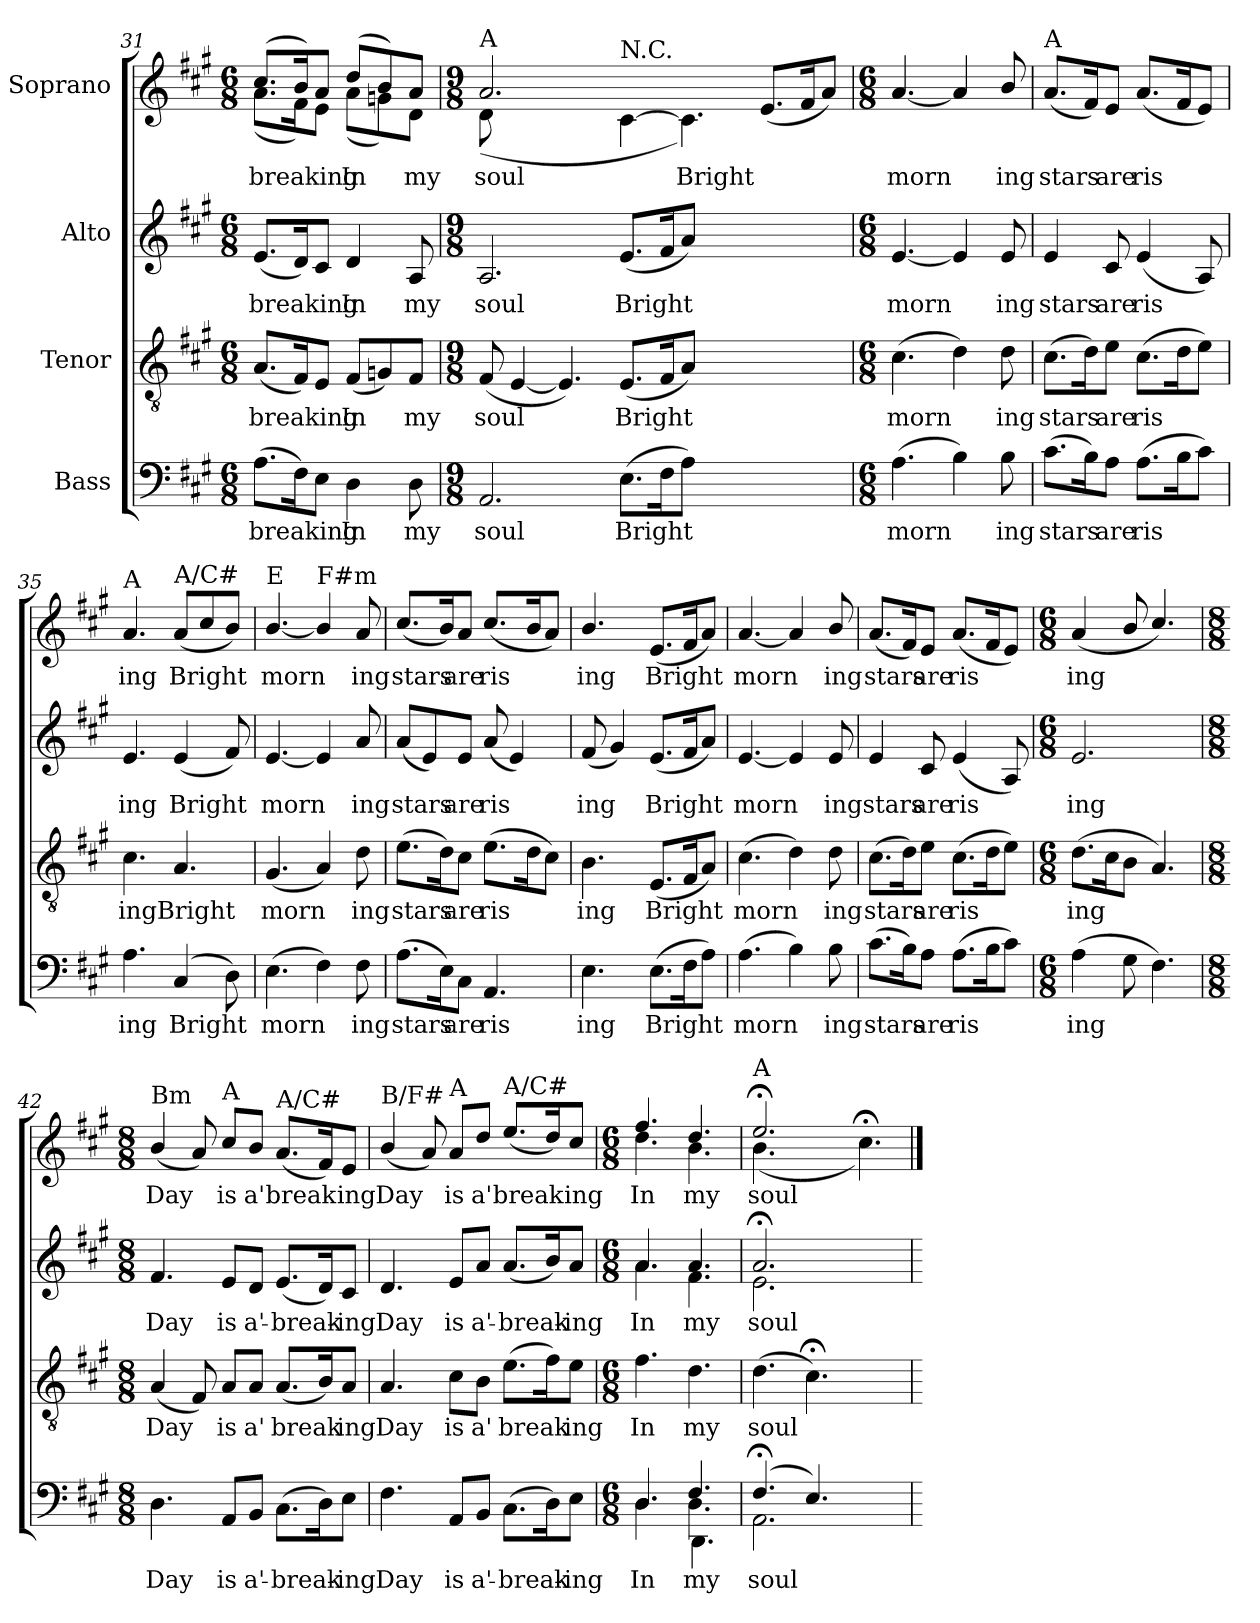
**kern	**text	**kern	**text	**kern	**text	**kern	**text
*part4	*part4	*part3	*part3	*part2	*part2	*part1	*part1
*staff4	*staff4	*staff3	*staff3	*staff2	*staff2	*staff1	*staff1
*I"Bass	*	*I"Tenor	*	*I"Alto	*	*I"Soprano	*
*clefF4	*	*clefGv2	*	*clefG2	*	*clefG2	*
*k[f#c#g#]	*	*k[f#c#g#]	*	*k[f#c#g#]	*	*k[f#c#g#]	*
*A:	*	*A:	*	*A:	*	*A:	*
*M6/8	*	*M6/8	*	*M6/8	*	*M6/8	*
=31	=31	=31	=31	=31	=31	=31	=31
!	!LO:LY:b	!	!LO:LY:b	!	!LO:LY:b	!	!LO:LY:b
*	*	*	*	*	*	*^	*
(>8.A\L	-breaking	(<8.A/L	breaking	(<8.e/L	-breaking	(>8.cc#/L	(<8.a\L	breaking
16F#\)	.	16F#/)	.	16d/)	.	16b/)	16f#\)	.
8E\J	.	8E/J	.	8c#/J	.	8a/J	8e\J	.
!	!LO:LY:b:cj	!	!LO:LY:b:cj	!	!LO:LY:b:cj	!	!	!LO:LY:b:cj
4D\	In	(<8F#/L	In	4d/	In	(>8dd/L	(<8a\L	In
.	.	8Gn/)	.	.	.	8b/)	8gn\)	.
!	!LO:LY:b:cj	!	!LO:LY:b:cj	!	!LO:LY:b:cj	!	!	!LO:LY:b:cj
8D\	my	8F#/J	my	8A/	my	8a/J	8d\J	my
!!LO:LB:g=z	!!
=32	=32	=32	=32	=32	=32	=32	=32	=32
*M9/8	*	*M9/8	*	*M9/8	*	*M9/8	*	*
!	!	!	!	!	!	!LO:TX:a:t=A	!	!
!	!LO:LY:b:cj	!	!LO:LY:b	!	!LO:LY:b:cj	!	!	!LO:LY:b:cj
2.AA/	soul	(<8F#/	soul	2.A/	soul	2.a/	(<8d\	soul
.	.	[<4E/	.	.	.	.	1ryy	.
.	.	4.E/])	.	.	.	.	.	.
!	!	!	!	!	!	!LO:TX:a:t=N.C.	!	!
!	!LO:LY:b	!	!LO:LY:b	!	!LO:LY:b	!	!	!
(>8.E\L	Bright	(<8.E/L	Bright	(<8.e/L	Bright	[<4c#\	.	.
16F#\	.	16F#/	.	16f#/	.	.	.	.
!	!	!	!	!	!	!	!	!LO:LY:b
8A\J)	.	8A/J)	.	8a/J)	.	4.c#\])	.	Bright
2ryy	.	2ryy	.	2ryy	.	.	2ryy	.
.	.	.	.	.	.	(>8.e/L	.	.
.	.	.	.	.	.	16f#/	.	.
8ryy	.	8ryy	.	8ryy	.	8a/J)	8ryy	.
*	*	*	*	*	*	*v	*v	*
=33	=33	=33	=33	=33	=33	=33	=33
*M6/8	*	*M6/8	*	*M6/8	*	*M6/8	*
*	*	*	*	*	*	*^	*
!	!	!	!	!	!	!LO:TX:a:t=A	!	!
!	!LO:LY:b	!	!LO:LY:b	!	!LO:LY:b	!	!	!LO:LY:b
*	*	*	*	*	*	*v	*v	*
(>4.A\	morn	(>4.c#\	morn	[<4.e/	morn	[>4.a/	morn
4B\)	.	4d\)	.	4e/]	.	4a/]	.
!	!LO:LY:b:cj	!	!LO:LY:b:cj	!	!LO:LY:b:cj	!	!LO:LY:b:cj
8B\	ing	8d\	ing	8e/	ing	8b/	ing
=34	=34	=34	=34	=34	=34	=34	=34
!	!	!	!	!	!	!LO:TX:a:t=A	!
!	!LO:LY:b	!	!LO:LY:b	!	!LO:LY:b:cj	!	!LO:LY:b
(>8.c#\L	stars	(>8.c#\L	stars	4e/	stars	(>8.a/L	stars
16B\)	.	16d\)	.	.	.	16f#/)	.
!	!LO:LY:b:cj	!	!LO:LY:b:cj	!	!LO:LY:b:cj	!	!LO:LY:b:cj
8A\J	are	8e\J	are	8c#/	are	8e/J	are
!	!LO:LY:b	!	!LO:LY:b	!	!LO:LY:b	!	!LO:LY:b
(>8.A\L	ris	(>8.c#\L	ris	(<4e/	ris	(>8.a/L	ris
16B\	.	16d\	.	.	.	16f#/	.
8c#\J)	.	8e\J)	.	8A/)	.	8e/J)	.
=35	=35	=35	=35	=35	=35	=35	=35
!	!	!	!	!	!	!LO:TX:a:t=A	!
!	!LO:LY:b:cj	!	!LO:LY:b	!	!LO:LY:b:cj	!	!LO:LY:b:cj
4.A\	ing	4.c#\	ingBright	4.e/	ing	4.a/	ing
!	!	!	!	!	!	!LO:TX:a:t=A/C#	!
!	!LO:LY:b	!	!	!	!LO:LY:b	!	!LO:LY:b
(>4C#/	Bright	4.A/	.	(<4e/	Bright	(>8a/L	Bright
.	.	.	.	.	.	8cc#/	.
8D\)	.	.	.	8f#/)	.	8b/J)	.
=36	=36	=36	=36	=36	=36	=36	=36
!	!	!	!	!	!	!LO:TX:a:t=E	!
!	!LO:LY:b	!	!LO:LY:b	!	!LO:LY:b	!	!LO:LY:b
(>4.E\	morn	(<4.G#/	morn	[<4.e/	morn	[>4.b/	morn
!	!	!	!	!	!	!LO:TX:a:t=F#m	!
4F#\)	.	4A/)	.	4e/]	.	4b/]	.
!	!LO:LY:b:cj	!	!LO:LY:b:cj	!	!LO:LY:b:cj	!	!LO:LY:b:cj
8F#\	ing	8d\	ing	8a/	ing	8a/	ing
!!LO:PB:g=z
=37	=37	=37	=37	=37	=37	=37	=37
!	!LO:LY:b	!	!LO:LY:b	!	!LO:LY:b	!	!LO:LY:b
(>8.A\L	stars	(>8.e\L	stars	(<8a/L	stars	(>8.cc#/L	stars
.	.	.	.	8e/)	.	.	.
16E\)	.	16d\)	.	.	.	16b/)	.
!	!LO:LY:b:cj	!	!LO:LY:b:cj	!	!LO:LY:b:cj	!	!LO:LY:b:cj
8C#\J	are	8c#\J	are	8e/J	are	8a/J	are
!	!LO:LY:b:cj	!	!LO:LY:b	!	!LO:LY:b	!	!LO:LY:b
4.AA/	ris	(>8.e\L	ris	(<8a/	ris	(>8.cc#/L	ris
.	.	.	.	4e/)	.	.	.
.	.	16d\	.	.	.	16b/	.
.	.	8c#\J)	.	.	.	8a/J)	.
=38	=38	=38	=38	=38	=38	=38	=38
!	!LO:LY:b:cj	!	!LO:LY:b:cj	!	!LO:LY:b	!	!LO:LY:b:cj
4.E\	ing	4.B\	ing	(<8f#/	ing	4.b/	ing
.	.	.	.	4g#/)	.	.	.
!	!LO:LY:b	!	!LO:LY:b	!	!LO:LY:b	!	!LO:LY:b
(>8.E\L	Bright	(<8.E/L	Bright	(<8.e/L	Bright	(>8.e/L	Bright
16F#\	.	16F#/	.	16f#/	.	16f#/	.
8A\J)	.	8A/J)	.	8a/J)	.	8a/J)	.
=39	=39	=39	=39	=39	=39	=39	=39
!	!LO:LY:b	!	!LO:LY:b	!	!LO:LY:b	!	!LO:LY:b
(>4.A\	morn	(>4.c#\	morn	[<4.e/	morn	[>4.a/	morn
4B\)	.	4d\)	.	4e/]	.	4a/]	.
!	!LO:LY:b:cj	!	!LO:LY:b:cj	!	!LO:LY:b	!	!LO:LY:b:cj
8B\	ing	8d\	ing	8e/	ingstars	8b/	ing
=40	=40	=40	=40	=40	=40	=40	=40
!	!LO:LY:b	!	!LO:LY:b	!	!	!	!LO:LY:b
(>8.c#\L	stars	(>8.c#\L	stars	4e/	.	(>8.a/L	stars
16B\)	.	16d\)	.	.	.	16f#/)	.
!	!LO:LY:b:cj	!	!LO:LY:b:cj	!	!LO:LY:b:cj	!	!LO:LY:b:cj
8A\J	are	8e\J	are	8c#/	are	8e/J	are
!	!LO:LY:b	!	!LO:LY:b	!	!LO:LY:b	!	!LO:LY:b
(>8.A\L	ris	(>8.c#\L	ris	(<4e/	ris	(>8.a/L	ris
16B\	.	16d\	.	.	.	16f#/	.
8c#\J)	.	8e\J)	.	8A/)	.	8e/J)	.
=41	=41	=41	=41	=41	=41	=41	=41
*M6/8	*	*M6/8	*	*M6/8	*	*M6/8	*
!	!LO:LY:b	!	!LO:LY:b	!	!LO:LY:b:cj	!	!LO:LY:b
(>4A\	ing	(>8.d\L	ing	2.e/	ing	(>4a/	ing
.	.	16c#\	.	.	.	.	.
8G#\	.	8B\J	.	.	.	8b/	.
4.F#\)	.	4.A/)	.	.	.	4.cc#/)	.
!!LO:LB:g=z
=42	=42	=42	=42	=42	=42	=42	=42
*M8/8	*	*M8/8	*	*M8/8	*	*M8/8	*
!	!	!	!	!	!	!LO:TX:a:t=Bm	!
!	!LO:LY:b:cj	!	!LO:LY:b	!	!LO:LY:b:cj	!	!LO:LY:b
4.D\	Day	(<4A/	Day	4.f#/	Day	(>4b/	Day
.	.	8F#/)	.	.	.	8a/)	.
!	!	!	!	!	!	!LO:TX:a:t=A	!
!	!LO:LY:b:cj	!	!LO:LY:b:cj	!	!LO:LY:b:cj	!	!LO:LY:b:cj
8AA/L	is	8A/L	is	8e/L	is	8cc#/L	is
!	!LO:LY:b:cj	!	!LO:LY:b:cj	!	!LO:LY:b:cj	!	!LO:LY:b:cj
8BB/J	a'-	8A/J	a'	8d/J	a'-	8b/J	a'
!	!	!	!	!	!	!LO:TX:a:t=A/C#	!
!	!LO:LY:b	!	!LO:LY:b	!	!LO:LY:b	!	!LO:LY:b
(>8.C#\L	-break-	(<8.A/L	break	(<8.e/L	-break-	(>8.a/L	break
16D\)	.	16B/)	.	16d/)	.	16f#/)	.
!	!LO:LY:b:cj	!	!LO:LY:b:cj	!	!LO:LY:b:cj	!	!LO:LY:b:cj
8E\J	-ing	8A/J	ing	8c#/J	-ing	8e/J	ing
=43	=43	=43	=43	=43	=43	=43	=43
!	!	!	!	!	!	!LO:TX:a:t=B/F#	!
!	!LO:LY:b:cj	!	!LO:LY:b:cj	!	!LO:LY:b:cj	!	!LO:LY:b
4.F#\	Day	4.A/	Day	4.d/	Day	(>4b/	Day
.	.	.	.	.	.	8a/)	.
!	!	!	!	!	!	!LO:TX:a:t=A	!
!	!LO:LY:b:cj	!	!LO:LY:b:cj	!	!LO:LY:b:cj	!	!LO:LY:b:cj
8AA/L	is	8c#\L	is	8e/L	is	8a/L	is
!	!LO:LY:b:cj	!	!LO:LY:b:cj	!	!LO:LY:b:cj	!	!LO:LY:b:cj
8BB/J	a'-	8B\J	a'	8a/J	a'-	8dd/J	a'
!	!	!	!	!	!	!LO:TX:a:t=A/C#	!
!	!LO:LY:b	!	!LO:LY:b	!	!LO:LY:b	!	!LO:LY:b
(>8.C#\L	-break-	(>8.e\L	break	(<8.a/L	-break-	(>8.ee/L	break
16D\)	.	16f#\)	.	16b/)	.	16dd/)	.
!	!LO:LY:b:cj	!	!LO:LY:b:cj	!	!LO:LY:b:cj	!	!LO:LY:b:cj
8E\J	-ing	8e\J	ing	8a/J	-ing	8cc#/J	ing
=44	=44	=44	=44	=44	=44	=44	=44
*M6/8	*	*M6/8	*	*M6/8	*	*M6/8	*
!	!	!	!	!	!	!LO:TX:a:t=D	!
!	!LO:LY:b:cj	!	!LO:LY:b:cj	!	!LO:LY:b:cj	!	!LO:LY:b:cj
*^	*	*	*	*^	*	*^	*
*	*^	*	*	*	*	*	*	*	*	*
4.D/	4.D\	4.ryy	In	4.f#\	In	4.a/	4.a\	In	4.ff#/	4.dd\	In
!	!	!	!LO:LY:b:cj	!	!LO:LY:b:cj	!	!	!LO:LY:b:cj	!	!	!LO:LY:b:cj
4.F#/	4.D\	4.DD\	my	4.d\	my	4.a/	4.f#\	my	4.dd/	4.b\	my
=45	=45	=45	=45	=45	=45	=45	=45	=45	=45	=45	=45
!	!	!	!	!	!	!	!	!	!LO:TX:a:t=A	!	!
!	!	!	!LO:LY:b:cj	!	!LO:LY:b	!	!	!LO:LY:b:cj	!	!	!LO:LY:b:cj
*	*v	*v	*	*	*	*	*	*	*	*	*
(>4.F#;/	2.AA\	soul	(>4.d\	soul	2.a;<;/	2.e\	soul	2.ee;</	(<4.b\	soul
4.E/)	.	.	4.c#;<\)	.	.	.	.	.	2.ryy	.
4.ryy	4.ryy	.	4.ryy	.	4.ryy	4.ryy	.	4.cc#;\)	.	.
*	*	*	*	*	*v	*v	*	*	*	*
*v	*v	*	*	*	*	*	*v	*v	*
=	==	=	==	=	==	==	==
*-	*-	*-	*-	*-	*-	*-	*-
